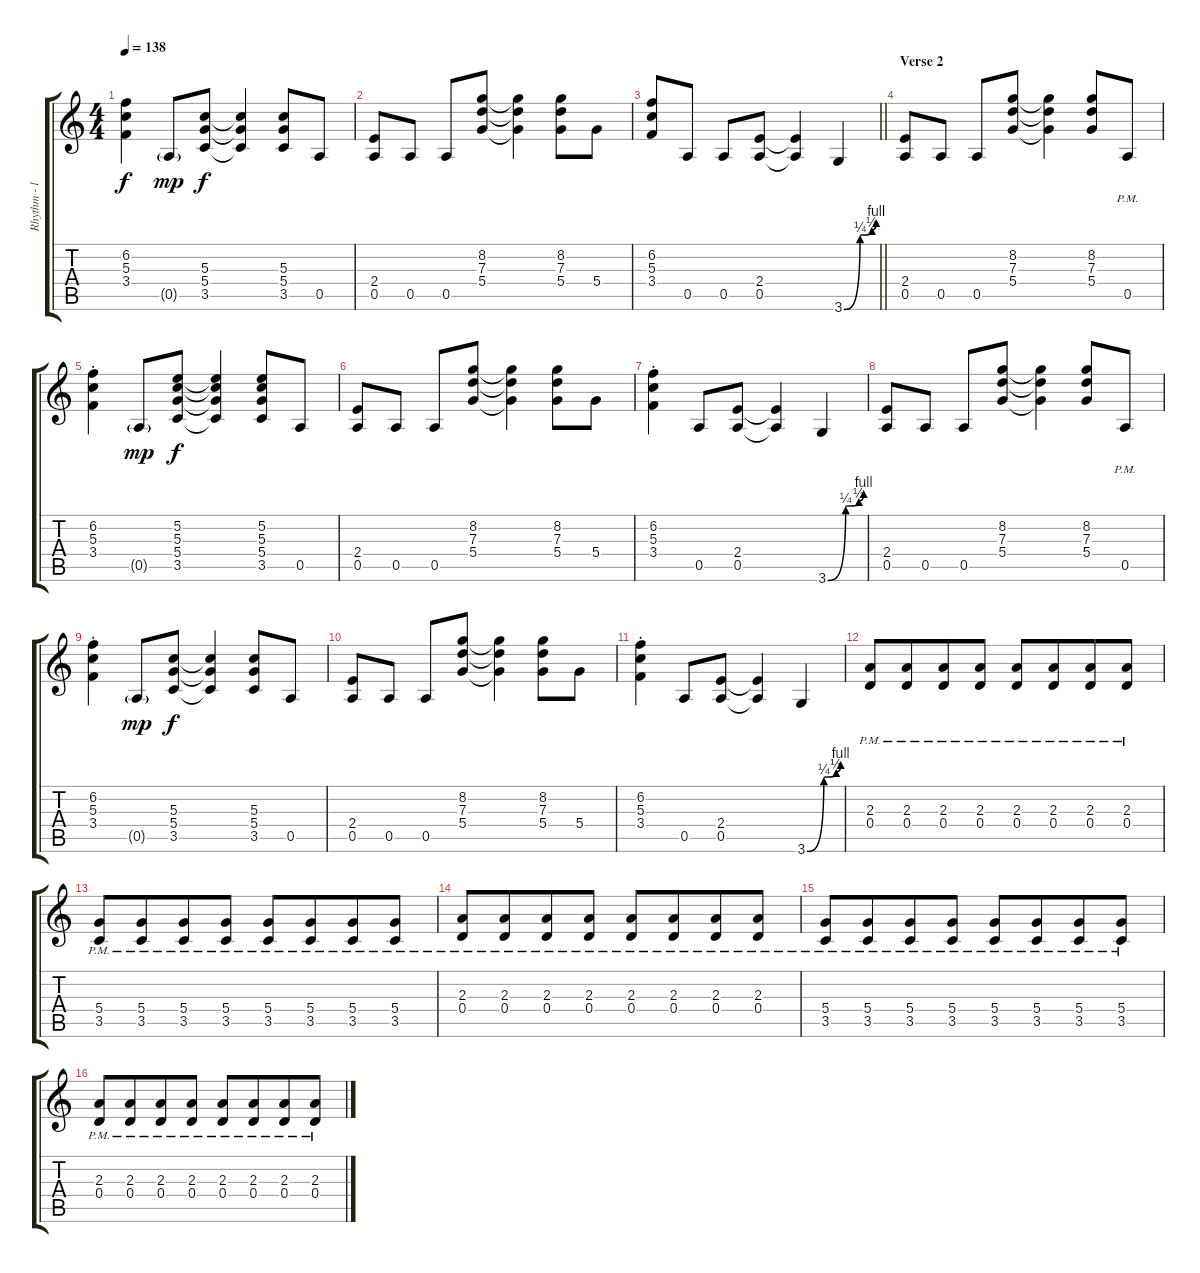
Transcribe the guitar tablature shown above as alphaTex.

\track ("Rhythm - left" "Rhythm - l") {instrument distortionguitar}
\staff {score tabs}
\tuning (E4 B3 G3 D3 A2 E2) {hide}
\ts (4 4)
\tempo 138
\clef g2
\ks c
(6.2 5.3 3.4).4{dy f} 0.5{g}.8{dy mp} (5.3 5.4 3.5).8{dy f} (5.3{t} 5.4{t} 3.5{t}).4 (5.3 5.4 3.5).8 0.5.8 |
(2.4 0.5).8 0.5.8{beam split} 0.5.8 (8.2 7.3 5.4).8 (8.2{t} 7.3{t} 5.4{t}).4 (8.2 7.3 5.4).8 5.4.8 |
\barLineRight lightlight
(6.2 5.3 3.4).8 0.5.8{beam split} 0.5.8 (2.4 0.5).8 (2.4{t} 0.5{t}).4 3.6{be (custom 0 0 30 1 52 2 60 4)}.4 |
\section ("" "Verse 2")
(2.4 0.5).8 0.5.8{beam split} 0.5.8 (8.2 7.3 5.4).8 (8.2{t} 7.3{t} 5.4{t}).4 (8.2 7.3 5.4).8 0.5{pm}.8 |
(6.2{st} 5.3{st} 3.4{st}).4 0.5{g}.8{dy mp} (5.2 5.3 5.4 3.5).8{dy f} (5.2{t} 5.3{t} 5.4{t} 3.5{t}).4 (5.2 5.3 5.4 3.5).8 0.5.8 |
(2.4 0.5).8 0.5.8{beam split} 0.5.8 (8.2 7.3 5.4).8 (8.2{t} 7.3{t} 5.4{t}).4 (8.2 7.3 5.4).8 5.4.8 |
(6.2{st} 5.3{st} 3.4{st}).4 0.5.8 (2.4 0.5).8 (2.4{t} 0.5{t}).4 3.6{be (custom 0 0 30 1 52 2 60 4)}.4 |
(2.4 0.5).8 0.5.8{beam split} 0.5.8 (8.2 7.3 5.4).8 (8.2{t} 7.3{t} 5.4{t}).4 (8.2 7.3 5.4).8 0.5{pm}.8 |
(6.2{st} 5.3{st} 3.4{st}).4 0.5{g}.8{dy mp} (5.3 5.4 3.5).8{dy f} (5.3{t} 5.4{t} 3.5{t}).4 (5.3 5.4 3.5).8 0.5.8 |
(2.4 0.5).8 0.5.8{beam split} 0.5.8 (8.2 7.3 5.4).8 (8.2{t} 7.3{t} 5.4{t}).4 (8.2 7.3 5.4).8 5.4.8 |
(6.2{st} 5.3{st} 3.4{st}).4 0.5.8 (2.4 0.5).8 (2.4{t} 0.5{t}).4 3.6{be (custom 0 0 30 1 52 2 60 4)}.4 |
(2.3{pm} 0.4{pm}).8 (2.3{pm} 0.4{pm}).8{beam merge} (2.3{pm} 0.4{pm}).8 (2.3{pm} 0.4{pm}).8 (2.3{pm} 0.4{pm}).8 (2.3{pm} 0.4{pm}).8{beam merge} (2.3{pm} 0.4{pm}).8 (2.3{pm} 0.4{pm}).8 |
(5.4{pm} 3.5{pm}).8 (5.4{pm} 3.5{pm}).8{beam merge} (5.4{pm} 3.5{pm}).8 (5.4{pm} 3.5{pm}).8 (5.4{pm} 3.5{pm}).8 (5.4{pm} 3.5{pm}).8{beam merge} (5.4{pm} 3.5{pm}).8 (5.4{pm} 3.5{pm}).8 |
(2.3{pm} 0.4{pm}).8 (2.3{pm} 0.4{pm}).8{beam merge} (2.3{pm} 0.4{pm}).8 (2.3{pm} 0.4{pm}).8 (2.3{pm} 0.4{pm}).8 (2.3{pm} 0.4{pm}).8{beam merge} (2.3{pm} 0.4{pm}).8 (2.3{pm} 0.4{pm}).8 |
(5.4{pm} 3.5{pm}).8 (5.4{pm} 3.5{pm}).8{beam merge} (5.4{pm} 3.5{pm}).8 (5.4{pm} 3.5{pm}).8 (5.4{pm} 3.5{pm}).8 (5.4{pm} 3.5{pm}).8{beam merge} (5.4{pm} 3.5{pm}).8 (5.4{pm} 3.5{pm}).8 |
(2.3{pm} 0.4{pm}).8 (2.3{pm} 0.4{pm}).8{beam merge} (2.3{pm} 0.4{pm}).8 (2.3{pm} 0.4{pm}).8 (2.3{pm} 0.4{pm}).8 (2.3{pm} 0.4{pm}).8{beam merge} (2.3{pm} 0.4{pm}).8 (2.3{pm} 0.4{pm}).8
